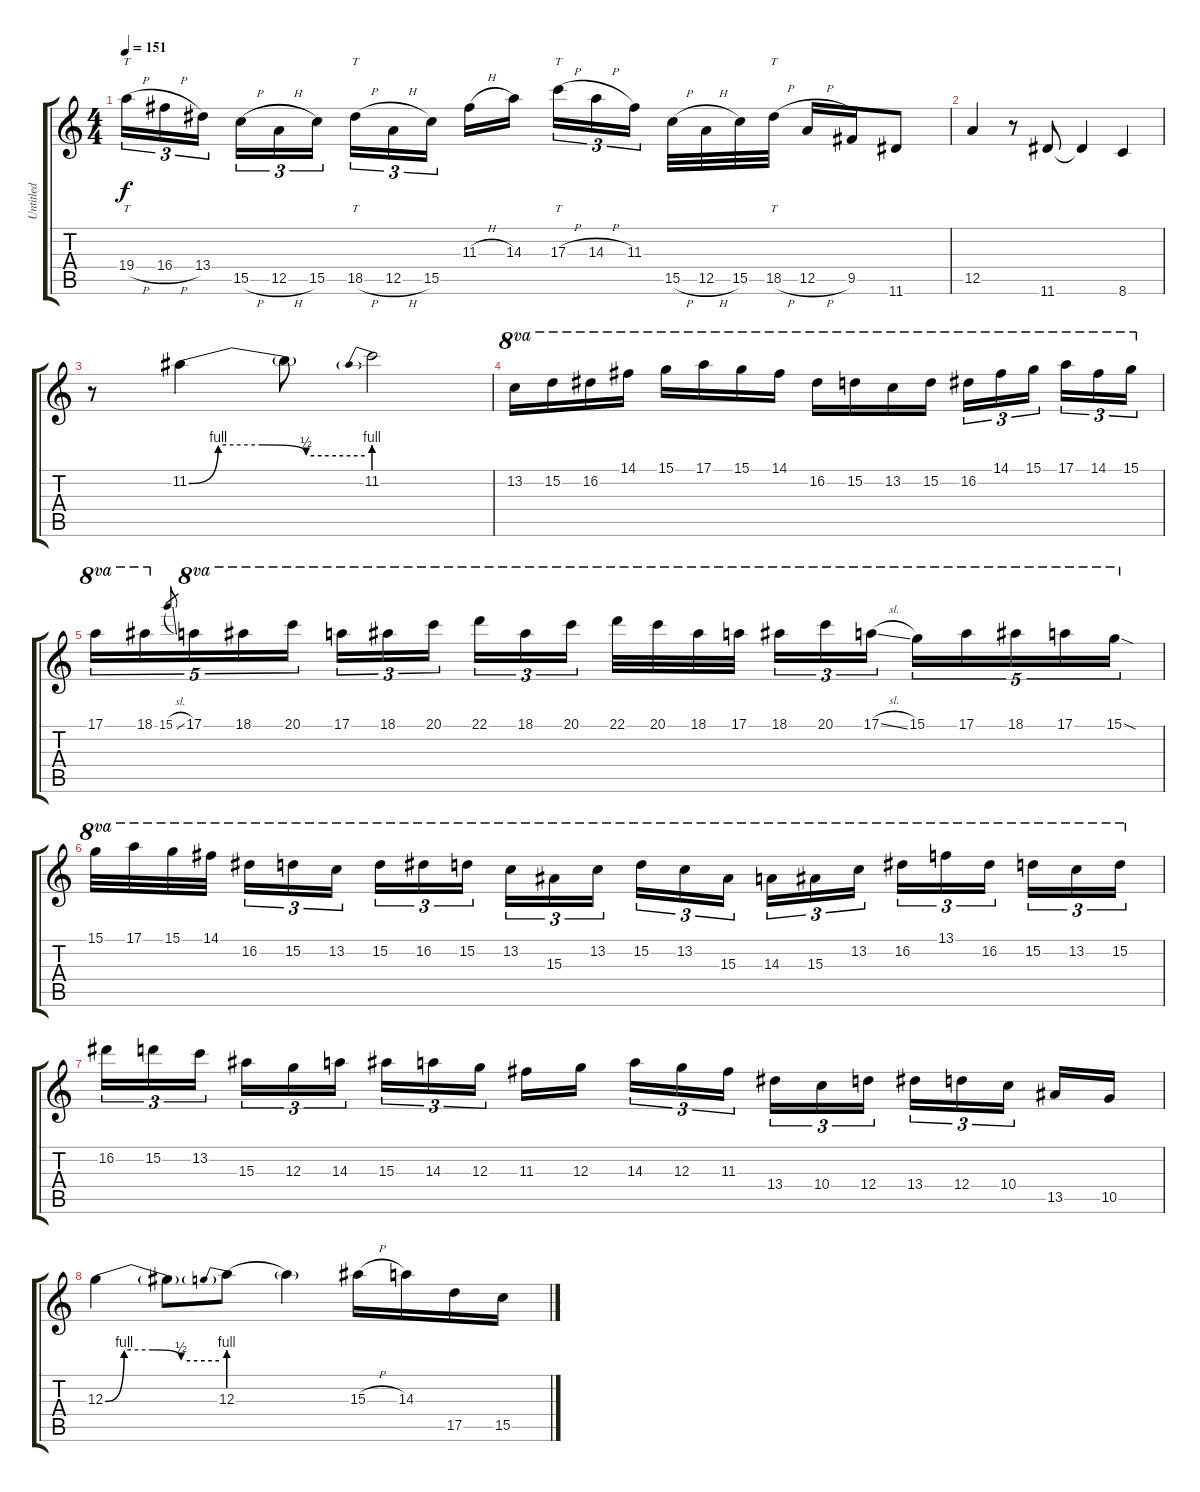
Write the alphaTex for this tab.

\track ("Untitled" "Untitled") {instrument overdrivenguitar}
\staff {score tabs}
\tuning (E4 B3 G3 D3 A2 E2) {hide}
\ts (4 4)
\tempo 151
\clef g2
\ks c
19.4{h}.16{tt tu (3 2) dy f} 16.4{h}.16{tu (3 2)} 13.4.16{tu (3 2) beam splitsecondary} 15.5{h}.16{tu (3 2)} 12.5{h}.16{tu (3 2)} 15.5.16{tu (3 2)} 18.5{h}.16{tt tu (3 2)} 12.5{h}.16{tu (3 2)} 15.5.16{tu (3 2) beam splitsecondary} 11.3{h}.16 14.3.16 17.3{h}.16{tt tu (3 2)} 14.3{h}.16{tu (3 2)} 11.3.16{tu (3 2) beam splitsecondary} 15.5{h}.32 12.5{h}.32 15.5.32 18.5{h}.32{tt} 12.5{h}.16 9.5.16 11.6.8 |
12.5.4 r.8 11.6.8 11.6{t}.4 8.6.4 |
r.8 11.2{be (custom 0 0 10 4 25 4 40 2 60 2)}.4 11.2{t}.8 11.2{be (prebend 0 4 60 4)}.2 |
13.2.16{ot 8va} 15.2.16{ot 8va} 16.2.16{ot 8va} 14.1.16{ot 8va} 15.1.16{ot 8va} 17.1.16{ot 8va} 15.1.16{ot 8va} 14.1.16{ot 8va} 16.2.16{ot 8va} 15.2.16{ot 8va} 13.2.16{ot 8va} 15.2.16{ot 8va} 16.2.16{tu (3 2) ot 8va} 14.1.16{tu (3 2) ot 8va} 15.1.16{tu (3 2) ot 8va beam splitsecondary} 17.1.16{tu (3 2) ot 8va} 14.1.16{tu (3 2) ot 8va} 15.1.16{tu (3 2) ot 8va} |
17.1.16{tu (5 4) ot 8va} 18.1.16{tu (5 4) ot 8va} 15.1{sl}.8{gr} 17.1.16{tu (5 4) ot 8va} 18.1.16{tu (5 4) ot 8va} 20.1.16{tu (5 4) ot 8va} 17.1.16{tu (3 2) ot 8va} 18.1.16{tu (3 2) ot 8va} 20.1.16{tu (3 2) ot 8va beam splitsecondary} 22.1.16{tu (3 2) ot 8va} 18.1.16{tu (3 2) ot 8va} 20.1.16{tu (3 2) ot 8va} 22.1.32{ot 8va} 20.1.32{ot 8va} 18.1.32{ot 8va} 17.1.32{ot 8va beam splitsecondary} 18.1.16{tu (3 2) ot 8va} 20.1.16{tu (3 2) ot 8va} 17.1{sl}.16{tu (3 2) ot 8va} 15.1.16{tu (5 4) ot 8va} 17.1.16{tu (5 4) ot 8va} 18.1.16{tu (5 4) ot 8va} 17.1.16{tu (5 4) ot 8va} 15.1{sod}.16{tu (5 4) ot 8va} |
15.1.32{ot 8va} 17.1.32{ot 8va} 15.1.32{ot 8va} 14.1.32{ot 8va beam splitsecondary} 16.2.16{tu (3 2) ot 8va} 15.2.16{tu (3 2) ot 8va} 13.2.16{tu (3 2) ot 8va} 15.2.16{tu (3 2) ot 8va} 16.2.16{tu (3 2) ot 8va} 15.2.16{tu (3 2) ot 8va beam splitsecondary} 13.2.16{tu (3 2) ot 8va} 15.3.16{tu (3 2) ot 8va} 13.2.16{tu (3 2) ot 8va} 15.2.16{tu (3 2) ot 8va} 13.2.16{tu (3 2) ot 8va} 15.3.16{tu (3 2) ot 8va beam splitsecondary} 14.3.16{tu (3 2) ot 8va} 15.3.16{tu (3 2) ot 8va} 13.2.16{tu (3 2) ot 8va} 16.2.16{tu (3 2) ot 8va} 13.1.16{tu (3 2) ot 8va} 16.2.16{tu (3 2) ot 8va beam splitsecondary} 15.2.16{tu (3 2) ot 8va} 13.2.16{tu (3 2) ot 8va} 15.2.16{tu (3 2) ot 8va} |
16.2.16{tu (3 2)} 15.2.16{tu (3 2)} 13.2.16{tu (3 2) beam splitsecondary} 15.3.16{tu (3 2)} 12.3.16{tu (3 2)} 14.3.16{tu (3 2)} 15.3.16{tu (3 2)} 14.3.16{tu (3 2)} 12.3.16{tu (3 2) beam splitsecondary} 11.3.16 12.3.16 14.3.16{tu (3 2)} 12.3.16{tu (3 2)} 11.3.16{tu (3 2) beam splitsecondary} 13.4.16{tu (3 2)} 10.4.16{tu (3 2)} 12.4.16{tu (3 2)} 13.4.16{tu (3 2)} 12.4.16{tu (3 2)} 10.4.16{tu (3 2) beam splitsecondary} 13.5.16 10.5.16 |
12.3{be (custom 0 0 10 4 25 4 40 2 60 2)}.4 12.3{t}.8 12.3{be (prebend 0 4 60 4)}.8 12.3{t}.4 15.3{h}.16 14.3.16 17.5.16 15.5.16
